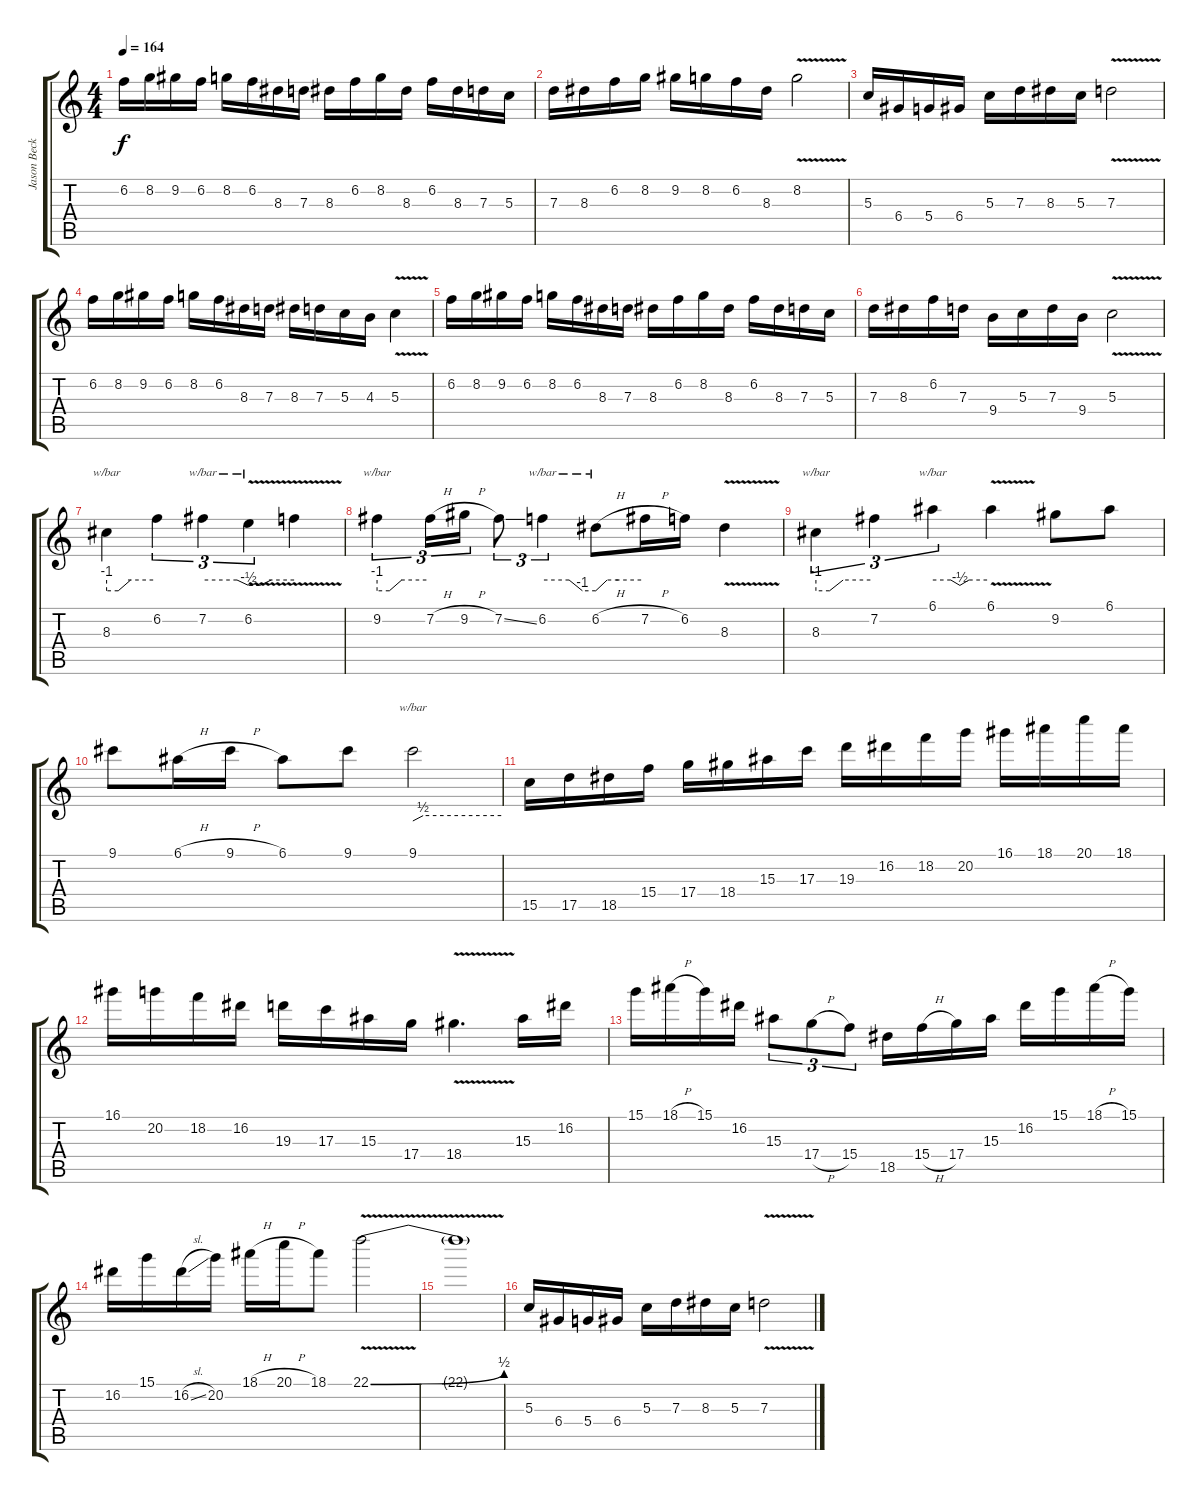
\track ("Jason Becker" "Jason Beck") {instrument distortionguitar}
\staff {score tabs}
\tuning (E4 B3 G3 D3 A2 E2) {hide}
\ts (4 4)
\tempo 164
\clef g2
\ks c
6.2.16{dy f} 8.2.16 9.2.16 6.2.16 8.2.16 6.2.16 8.3.16 7.3.16 8.3.16 6.2.16 8.2.16 8.3.16 6.2.16 8.3.16 7.3.16 5.3.16 |
7.3.16 8.3.16 6.2.16 8.2.16 9.2.16 8.2.16 6.2.16 8.3.16 8.2{v}.2 |
5.3.16 6.4.16 5.4.16 6.4.16 5.3.16 7.3.16 8.3.16 5.3.16 7.3{v}.2 |
6.2.16 8.2.16 9.2.16 6.2.16 8.2.16 6.2.16 8.3.16 7.3.16 8.3.16 7.3.16 5.3.16 4.3.16 5.3{v}.4 |
6.2.16 8.2.16 9.2.16 6.2.16 8.2.16 6.2.16 8.3.16 7.3.16 8.3.16 6.2.16 8.2.16 8.3.16 6.2.16 8.3.16 7.3.16 5.3.16 |
7.3.16 8.3.16 6.2.16 7.3.16 9.4.16 5.3.16 7.3.16 9.4.16 5.3{v}.2 |
8.3.4{tbe (custom default 0 -4 15 -4 31 0 60 0)} 6.2.4{tu (3 2)} 7.2.4{tu (3 2) tbe (custom default 0 0 45 0 60 -2)} 6.2{v}.4{tu (3 2) tbe (custom default 0 -2 15 -2 30 0 60 0)} 6.2{t}.4 |
9.2.4{tu (3 2) tbe (custom default 0 -4 15 -4 30 0 60 0)} 7.2{h}.16{tu (3 2)} 9.2{h}.16{tu (3 2)} 7.2{ss}.8{tu (3 2)} 6.2.4{tu (3 2) tbe (custom default 0 0 30 0 45 -4 60 -4)} 6.2{h}.8{tbe (custom default 0 -4 15 0 30 0 60 0)} 7.2{h}.16 6.2.16 8.3{v}.4 |
8.3.4{tu (3 2) tbe (custom default 0 -4 15 -4 30 0 60 0)} 7.2.4{tu (3 2)} 6.1.4{tu (3 2) tbe (custom default 0 0 20 0 30 -2 40 0 60 0)} 6.1{v}.4 9.2.8 6.1.8 |
9.1.8 6.1{h}.16 9.1{h}.16 6.1.8 9.1.8 9.1.2{tbe (custom default 0 0 7 2 60 2)} |
15.5.16 17.5.16 18.5.16 15.4.16 17.4.16 18.4.16 15.3.16 17.3.16 19.3.16 16.2.16 18.2.16 20.2.16 16.1.16 18.1.16 20.1.16 18.1.16 |
16.1.16 20.2.16 18.2.16 16.2.16 19.3.16 17.3.16 15.3.16 17.4.16 18.4{v}.4{d} 15.3.16 16.2.16 |
15.1.16 18.1{h}.16 15.1.16 16.2.16 15.3.8{tu (3 2)} 17.4{h}.8{tu (3 2)} 15.4.8{tu (3 2)} 18.5.16 15.4{h}.16 17.4.16 15.3.16 16.2.16 15.1.16 18.1{h}.16 15.1.16 |
16.2.16 15.1.16 16.2{sl}.16 20.2.16 18.1{h}.16 20.1{h}.16 18.1.8 22.1{be (bend 0 0 60 2) v}.2 |
22.1{t}.1 |
5.3.16 6.4.16 5.4.16 6.4.16 5.3.16 7.3.16 8.3.16 5.3.16 7.3{v}.2
